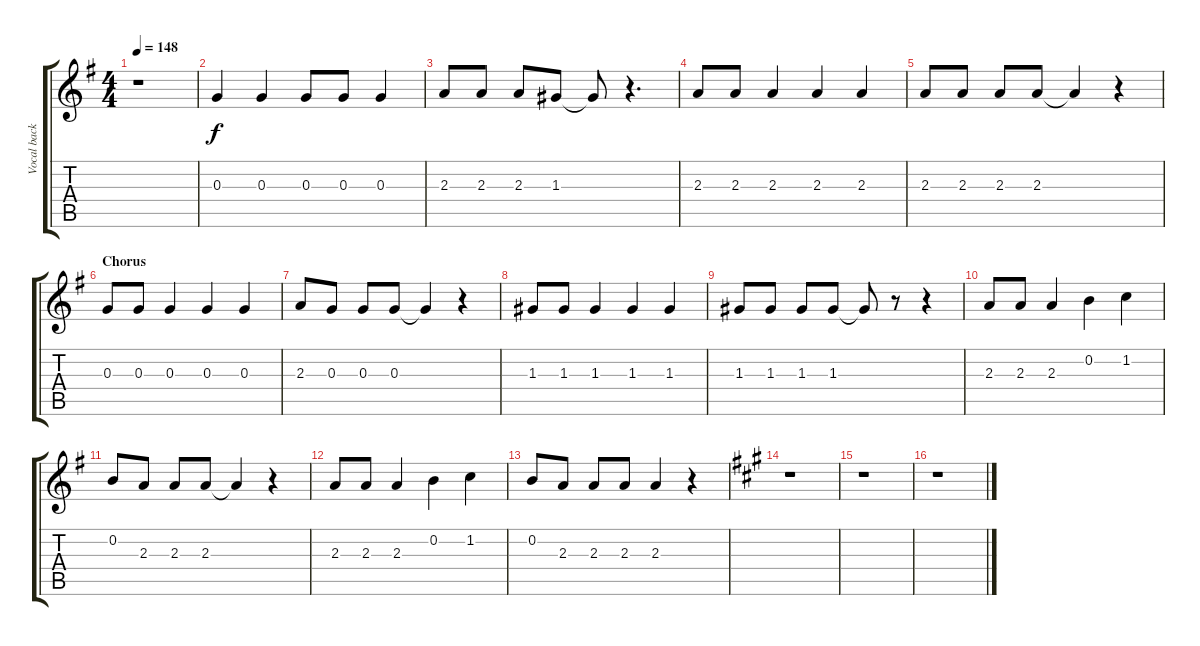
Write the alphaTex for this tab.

\track ("Vocal backup (ten)" "Vocal back") {instrument electricguitarjazz}
\staff {score tabs}
\tuning (E4 B3 G3 D3 A2 E2) {hide}
\ts (4 4)
\tempo 148
\clef g2
\ks g
r.1{dy f instrument electricguitarjazz} |
0.3.4 0.3.4 0.3.8 0.3.8 0.3.4 |
2.3.8 2.3.8 2.3.8 1.3.8 1.3{t}.8 r.4{d} |
2.3.8 2.3.8 2.3.4 2.3.4 2.3.4 |
2.3.8 2.3.8 2.3.8 2.3.8 2.3{t}.4 r.4 |
\section ("" "Chorus")
0.3.8 0.3.8 0.3.4 0.3.4 0.3.4 |
2.3.8 0.3.8 0.3.8 0.3.8 0.3{t}.4 r.4 |
1.3.8 1.3.8 1.3.4 1.3.4 1.3.4 |
1.3.8 1.3.8 1.3.8 1.3.8 1.3{t}.8 r.8 r.4 |
2.3.8 2.3.8 2.3.4 0.2.4 1.2.4 |
0.2.8 2.3.8 2.3.8 2.3.8 2.3{t}.4 r.4 |
2.3.8 2.3.8 2.3.4 0.2.4 1.2.4 |
0.2.8 2.3.8 2.3.8 2.3.8 2.3.4 r.4 |
\ks a
r.1 |
r.1 |
r.1
